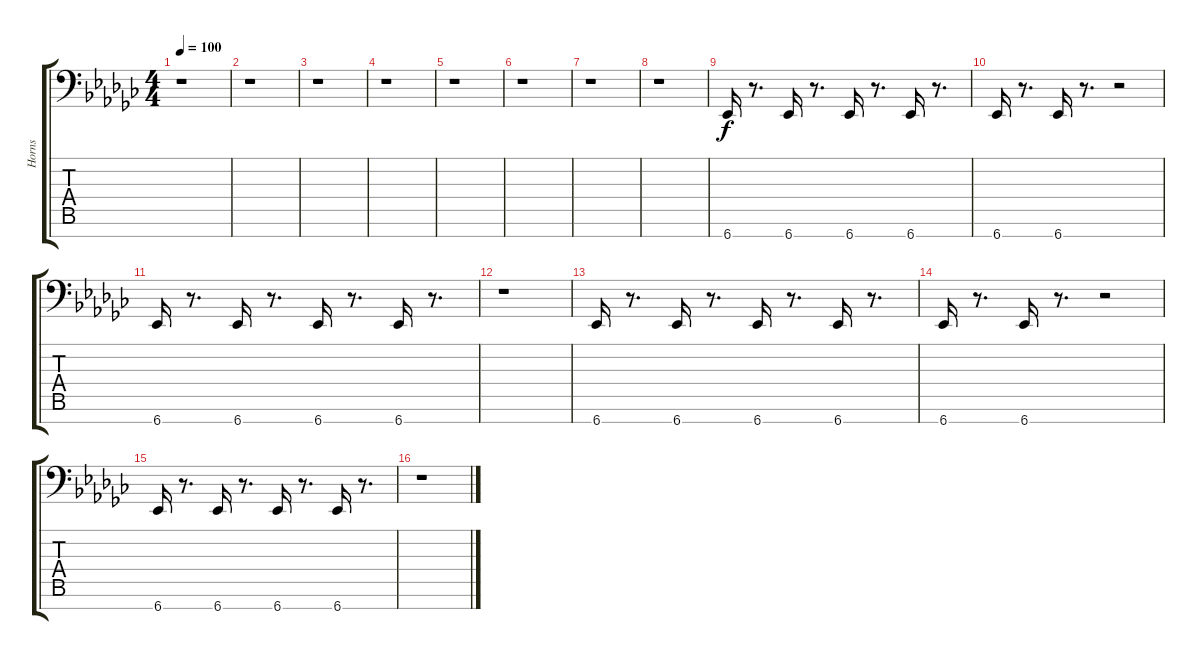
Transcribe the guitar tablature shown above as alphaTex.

\track ("Horns" "Horns") {instrument brasssection}
\staff {score tabs}
\tuning (E4 B3 G3 D3 A2 E2 A1) {hide}
\ts (4 4)
\tempo 100
\clef f4
\ks ebminor
r.1{dy f} |
r.1 |
r.1 |
r.1 |
r.1 |
r.1 |
r.1 |
r.1 |
6.7.16{instrument baritonesax} r.8{d} 6.7.16 r.8{d} 6.7.16 r.8{d} 6.7.16 r.8{d} |
6.7.16 r.8{d} 6.7.16 r.8{d} r.2 |
6.7.16 r.8{d} 6.7.16 r.8{d} 6.7.16 r.8{d} 6.7.16 r.8{d} |
r.1 |
6.7.16{instrument baritonesax} r.8{d} 6.7.16 r.8{d} 6.7.16 r.8{d} 6.7.16 r.8{d} |
6.7.16 r.8{d} 6.7.16 r.8{d} r.2 |
6.7.16 r.8{d} 6.7.16 r.8{d} 6.7.16 r.8{d} 6.7.16 r.8{d} |
r.1{instrument brasssection}
